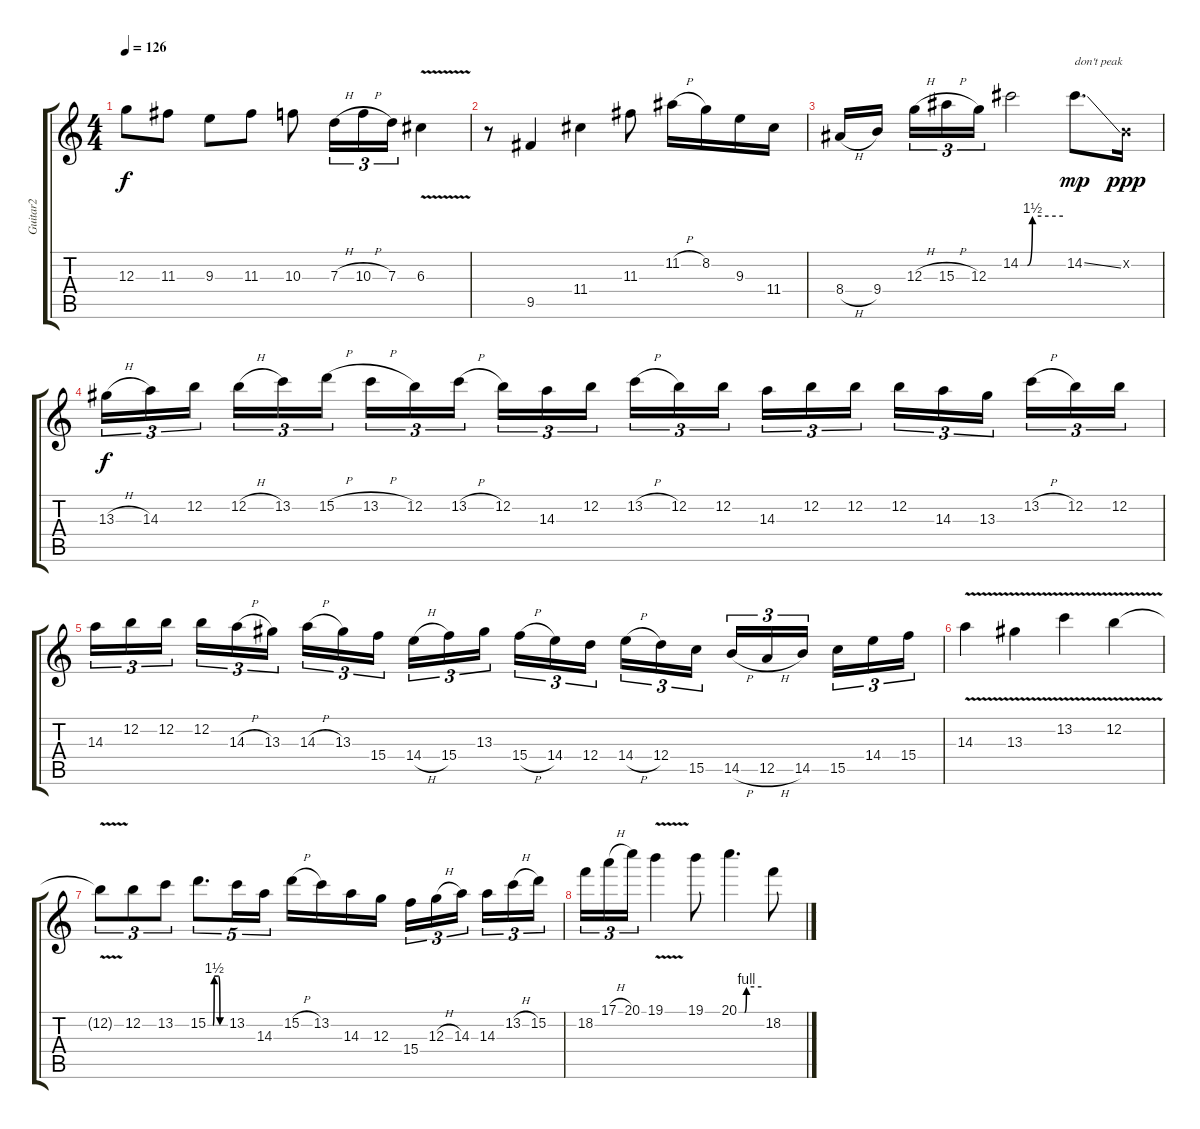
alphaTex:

\track ("Guitar2" "Guitar2") {instrument distortionguitar}
\staff {score tabs}
\tuning (E4 B3 G3 D3 A2 E2) {hide}
\ts (4 4)
\tempo 126
\clef g2
\ks c
12.3{t}.8{dy f} 11.3.8 9.3.8 11.3.8 10.3.8 7.3{h}.16{tu (3 2)} 10.3{h}.16{tu (3 2)} 7.3.16{tu (3 2)} 6.3{v}.4 |
r.8 9.5.4 11.4.4 11.3.8 11.2{h}.16 8.2.16 9.3.16 11.4.16 |
8.4{h}.16 9.4.16 12.3{h}.16{tu (3 2)} 15.3{h}.16{tu (3 2)} 12.3.16{tu (3 2)} 14.2{be (custom 0 0 10 0 17 6 60 6)}.2 14.2{ss}.8{d txt "don't peak" dy mp} 0.2{x}.16{dy ppp} |
13.3{h}.16{tu (3 2) dy f} 14.3.16{tu (3 2)} 12.2.16{tu (3 2)} 12.2{h}.16{tu (3 2)} 13.2.16{tu (3 2)} 15.2{h}.16{tu (3 2)} 13.2{h}.16{tu (3 2)} 12.2.16{tu (3 2)} 13.2{h}.16{tu (3 2)} 12.2.16{tu (3 2)} 14.3.16{tu (3 2)} 12.2.16{tu (3 2)} 13.2{h}.16{tu (3 2)} 12.2.16{tu (3 2)} 12.2.16{tu (3 2)} 14.3.16{tu (3 2)} 12.2.16{tu (3 2)} 12.2.16{tu (3 2)} 12.2.16{tu (3 2)} 14.3.16{tu (3 2)} 13.3.16{tu (3 2)} 13.2{h}.16{tu (3 2)} 12.2.16{tu (3 2)} 12.2.16{tu (3 2)} |
14.3.16{tu (3 2)} 12.2.16{tu (3 2)} 12.2.16{tu (3 2)} 12.2.16{tu (3 2)} 14.3{h}.16{tu (3 2)} 13.3.16{tu (3 2)} 14.3{h}.16{tu (3 2)} 13.3.16{tu (3 2)} 15.4.16{tu (3 2)} 14.4{h}.16{tu (3 2)} 15.4.16{tu (3 2)} 13.3.16{tu (3 2)} 15.4{h}.16{tu (3 2)} 14.4.16{tu (3 2)} 12.4.16{tu (3 2)} 14.4{h}.16{tu (3 2)} 12.4.16{tu (3 2)} 15.5.16{tu (3 2)} 14.5{h}.16{tu (3 2)} 12.5{h}.16{tu (3 2)} 14.5.16{tu (3 2)} 15.5.16{tu (3 2)} 14.4.16{tu (3 2)} 15.4.16{tu (3 2)} |
14.3{v}.4 13.3{v}.4 13.2{v}.4 12.2{v}.4 |
12.2{t}.8{tu (3 2)} 12.2.8{tu (3 2)} 13.2.8{tu (3 2)} 15.2{be (custom 0 0 18 0 22 6 38 6 42 0 60 0)}.8{d tu (5 4)} 13.2.16{tu (5 4)} 14.3.16{tu (5 4)} 15.2{h}.16 13.2.16 14.3.16 12.3.16 15.4.16{tu (3 2)} 12.3{h}.16{tu (3 2)} 14.3.16{tu (3 2)} 14.3.16{tu (3 2)} 13.2{h}.16{tu (3 2)} 15.2.16{tu (3 2)} |
18.2.16{tu (3 2)} 17.1{h}.16{tu (3 2)} 20.1.16{tu (3 2)} 19.1{v}.4 19.1.8 20.1{be (custom 0 0 15 0 20 4 60 4)}.4{d} 18.2.8
